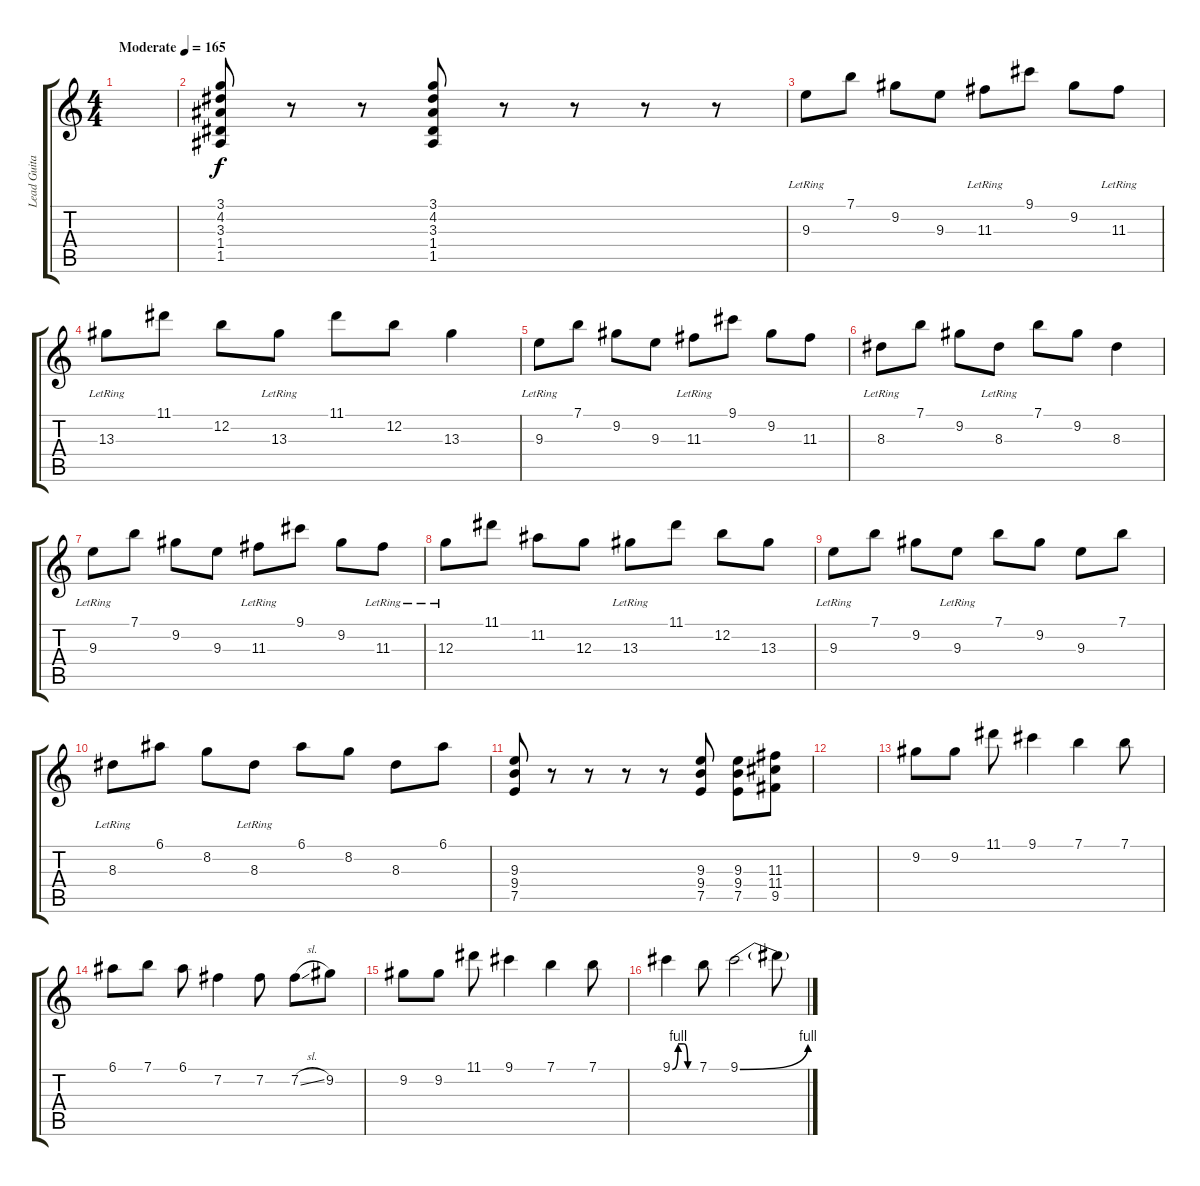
\track ("Lead Guitar" "Lead Guita") {instrument overdrivenguitar}
\staff {score tabs}
\tuning (E4 B3 G3 D3 A2 E2) {hide}
\ts (4 4)
\tempo (165 "Moderate")
\clef g2
\ks c
|
(3.1 4.2 3.3 1.4 1.5).8 r.8 r.8 (3.1 4.2 3.3 1.4 1.5).8 r.8 r.8 r.8 r.8 |
9.3{lr}.8 7.1.8 9.2.8 9.3.8 11.3{lr}.8 9.1.8 9.2.8 11.3{lr}.8 |
13.3{lr}.8 11.1.8 12.2.8 13.3{lr}.8 11.1.8 12.2.8 13.3.4 |
9.3{lr}.8 7.1.8 9.2.8 9.3.8 11.3{lr}.8 9.1.8 9.2.8 11.3.8 |
8.3{lr}.8 7.1.8 9.2.8 8.3{lr}.8 7.1.8 9.2.8 8.3.4 |
9.3{lr}.8 7.1.8 9.2.8 9.3.8 11.3{lr}.8 9.1.8 9.2.8 11.3{lr}.8 |
12.3{lr}.8 11.1.8 11.2.8 12.3.8 13.3{lr}.8 11.1.8 12.2.8 13.3.8 |
9.3{lr}.8 7.1.8 9.2.8 9.3{lr}.8 7.1.8 9.2.8 9.3.8 7.1.8 |
8.3{lr}.8 6.1.8 8.2.8 8.3{lr}.8 6.1.8 8.2.8 8.3.8 6.1.8 |
(9.3 9.4 7.5).8 r.8 r.8 r.8 r.8 (9.3 9.4 7.5).8 (9.3 9.4 7.5).8 (11.3 11.4 9.5).8 |
|
9.2.8 9.2.8 11.1.8 9.1.4 7.1.4 7.1.8 |
6.1.8 7.1.8 6.1.8 7.2.4 7.2.8 7.2{sl}.8 9.2.8 |
9.2.8 9.2.8 11.1.8 9.1.4 7.1.4 7.1.8 |
9.1{be (custom 0 0 15 4 30 4 40 0 60 0)}.4 7.1.8 9.1{be (bend 0 0 60 4)}.2 9.1{t}.8
